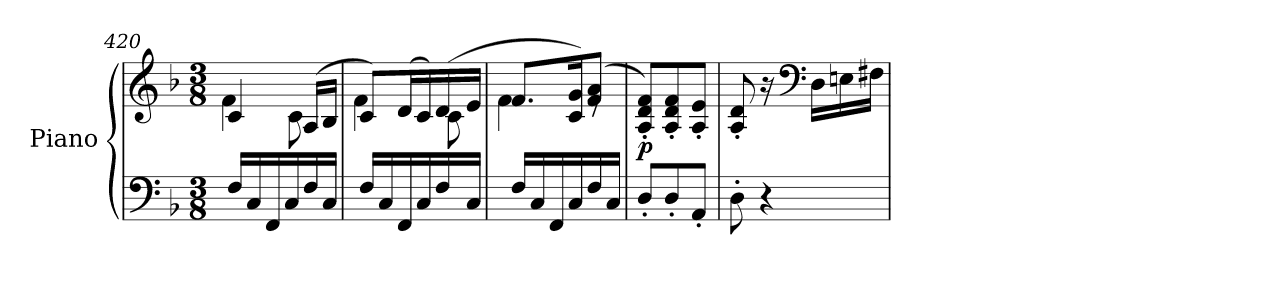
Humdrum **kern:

**kern	**kern	**dynam
*part1	*part1	*part1
*staff2	*staff1	*staff1/2
*I"Piano	*	*
*I'Pno.	*	*
*clefF4	*clefG2	*
*k[b-]	*k[b-]	*
*M3/8	*M3/8	*
=420	=420	=420
*	*^	*
16F/LL	4c/	4f\	.
16C/	.	.	.
16FF/	.	.	.
16C/	.	.	.
16F/	(>16A/LL	8c\	.
16C/JJ	16B-/JJ	.	.
=421	=421	=421	=421
16F/LL	8c/L)	4f\	.
16C/	.	.	.
16FF/	(>16d/L	.	.
16C/	16c/)	.	.
16F/	(>16d/	8c\	.
16C/JJ	16e/JJ	.	.
=422	=422	=422	=422
16F/LL	8.f/L	4f\	.
16C/	.	.	.
16FF/	.	.	.
16C/	16c/ 16g/K)	.	.
16F/	(>8f/ 8a/J	8re	.
16C/JJ	.	.	.
*	*v	*v	*
=423	=423	=423
!	!	!LO:DY:b
8D'/L	8A/' 8d/' 8f/'L)	p
8D'/	8A/' 8d/' 8f/'	.
8AA'/J	8A/' 8e/'J	.
=424	=424	=424
8D'\	8A/' 8d/'	.
4r	16r	.
*	*clefF4	*
.	16D\LL	.
.	16En\	.
.	16F#X\JJ	.
=	=	=
*-	*-	*-
